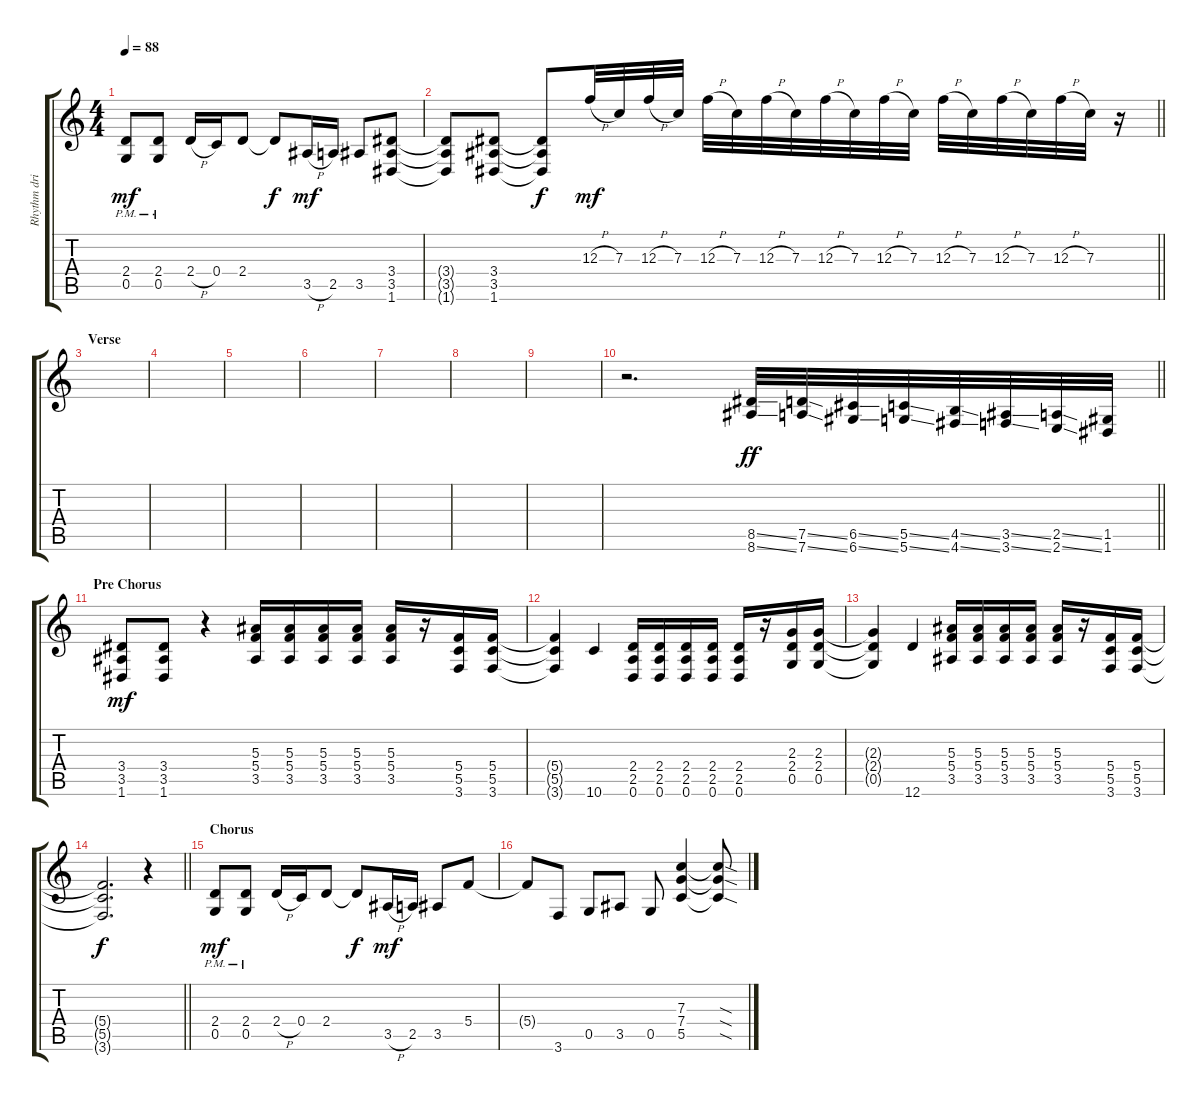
\track ("Rhythm drive 2" "Rhythm dri") {instrument distortionguitar}
\staff {score tabs}
\tuning (D4 A3 F3 C3 G2 D2) {hide}
\ts (4 4)
\tempo 88
\clef g2
\ks c
(2.4{pm} 0.5{pm}).8{dy mf} (2.4{pm} 0.5{pm}).8 2.4{h}.16 0.4.16 2.4.8 2.4{t}.8{dy f} 3.5{h}.16{dy mf} 2.5.16 3.5.8 (3.4 3.5 1.6).8 |
\barLineRight lightlight
(3.4{t} 3.5{t} 1.6{t}).8 (3.4 3.5 1.6).8 (3.4{t} 3.5{t} 1.6{t}).8{dy f} 12.3{h}.32{dy mf} 7.3.32 12.3{h}.32 7.3.32 12.3{h}.32 7.3.32 12.3{h}.32 7.3.32 12.3{h}.32 7.3.32 12.3{h}.32 7.3.32 12.3{h}.32 7.3.32 12.3{h}.32 7.3.32 12.3{h}.32 7.3.32 r.16 |
\section ("" "Verse")
|
|
|
|
|
|
|
\barLineRight lightlight
r.2{d} (8.5{ss} 8.6{ss}).32{dy ff} (7.5{ss} 7.6{ss}).32 (6.5{ss} 6.6{ss}).32 (5.5{ss} 5.6{ss}).32 (4.5{ss} 4.6{ss}).32 (3.5{ss} 3.6{ss}).32 (2.5{ss} 2.6{ss}).32 (1.5 1.6).32 |
\section ("" "Pre Chorus")
(3.4 3.5 1.6).8{dy mf} (3.4 3.5 1.6).8 r.4 (5.3 5.4 3.5).16 (5.3 5.4 3.5).16 (5.3 5.4 3.5).16 (5.3 5.4 3.5).16 (5.3 5.4 3.5).16 r.16 (5.4 5.5 3.6).16 (5.4 5.5 3.6).16 |
(5.4{t} 5.5{t} 3.6{t}).4 10.6.4 (2.4 2.5 0.6).16 (2.4 2.5 0.6).16 (2.4 2.5 0.6).16 (2.4 2.5 0.6).16 (2.4 2.5 0.6).16 r.16 (2.3 2.4 0.5).16 (2.3 2.4 0.5).16 |
(2.3{t} 2.4{t} 0.5{t}).4 12.6.4 (5.3 5.4 3.5).16 (5.3 5.4 3.5).16 (5.3 5.4 3.5).16 (5.3 5.4 3.5).16 (5.3 5.4 3.5).16 r.16 (5.4 5.5 3.6).16 (5.4 5.5 3.6).16 |
\barLineRight lightlight
(5.4{t} 5.5{t} 3.6{t}).2{d dy f} r.4 |
\section ("" "Chorus")
(2.4{pm} 0.5{pm}).8{dy mf} (2.4{pm} 0.5{pm}).8 2.4{h}.16 0.4.16 2.4.8 2.4{t}.8{dy f} 3.5{h}.16{dy mf} 2.5.16 3.5.8 5.4.8 |
5.4{t}.8 3.6.8 0.5.8 3.5.8 0.5.8 (7.3 7.4 5.5).4 (7.3{sod t} 7.4{sod t} 5.5{sod t}).8
